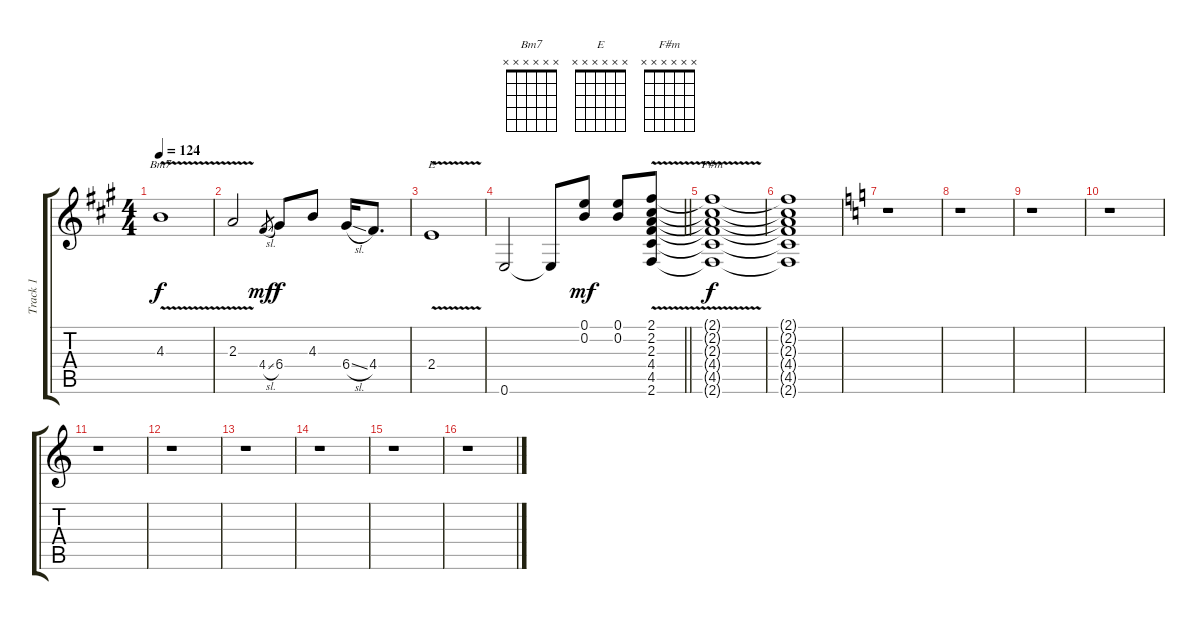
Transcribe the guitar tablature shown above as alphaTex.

\track ("Track 1" "Track 1") {instrument overdrivenguitar}
\staff {score tabs}
\tuning (E4 B3 G3 D3 A2 E2) {hide}
\chord ("Bm7" x x x x x x)
\chord ("E" x x x x x x)
\chord ("F#m" x x x x x x)
\ts (4 4)
\tempo 124
\clef g2
\ks f#minor
4.3{v}.1{ch "Bm7" dy f} |
2.3{v}.2 4.4{sl}.8{gr dy mf} 6.4.8{dy f} 4.3.8 6.4{sl}.16 4.4.8{d} |
2.4{v}.1{ch "E"} |
\barLineRight lightlight
0.6.2 0.6{t}.8 (0.1 0.2).8{dy mf} (0.1 0.2).8 (2.1{v} 2.2{v} 2.3{v} 4.4{v} 4.5{v} 2.6{v}).8 |
(2.1{t} 2.2{t} 2.3{t} 4.4{t} 4.5{t} 2.6{t}).1{ch "F#m" dy f} |
(2.1{t} 2.2{t} 2.3{t} 4.4{t} 4.5{t} 2.6{t}).1 |
\ks c
r.1 |
r.1 |
r.1 |
r.1 |
r.1 |
r.1 |
r.1 |
r.1 |
r.1 |
r.1
